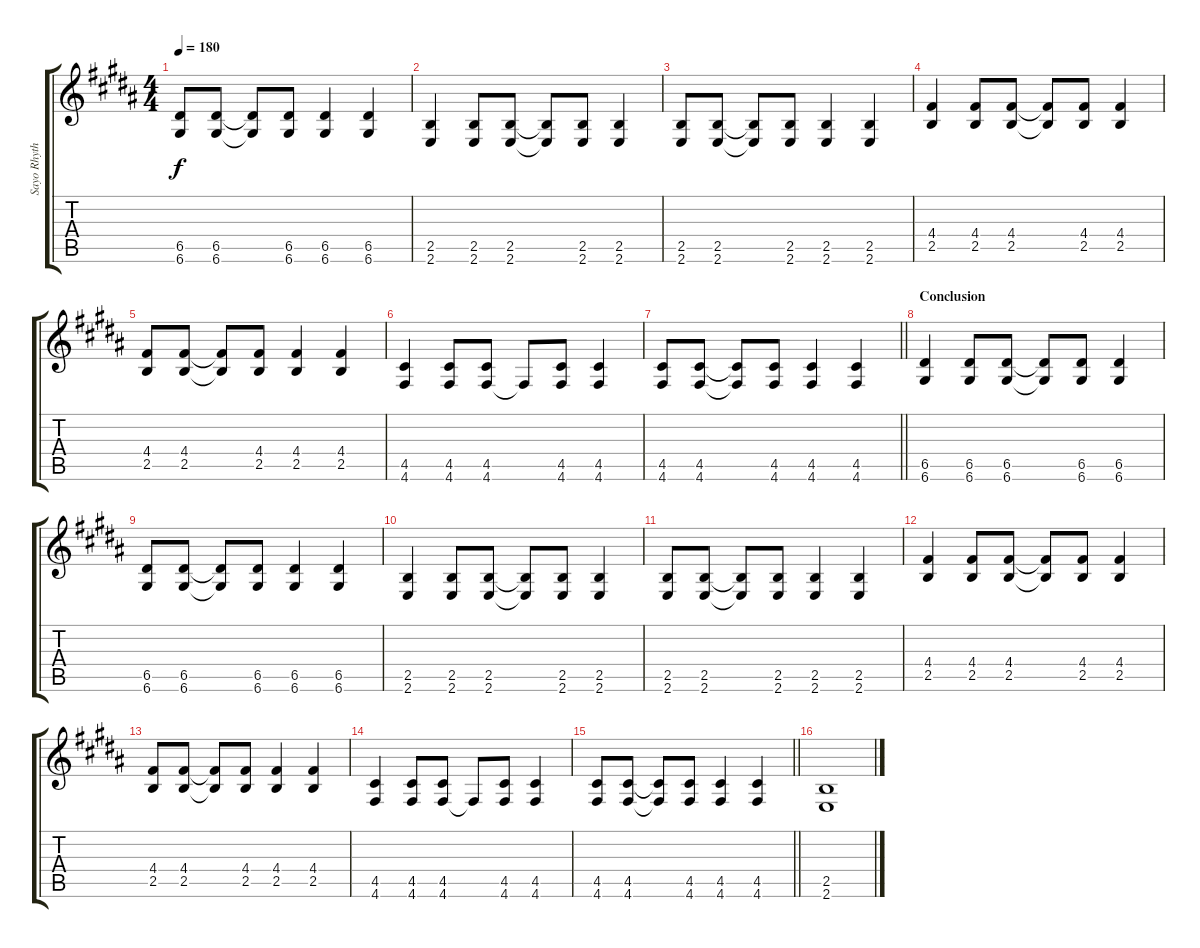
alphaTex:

\track ("Sayo Rhythmic Guitar" "Sayo Rhyth") {instrument distortionguitar}
\staff {score tabs}
\tuning (E4 B3 G3 D3 A2 D2) {hide}
\ts (4 4)
\tempo 180
\clef g2
\ks b
(6.5 6.6).8{dy f} (6.5 6.6).8 (6.5{t} 6.6{t}).8 (6.5 6.6).8 (6.5 6.6).4 (6.5 6.6).4 |
(2.5 2.6).4 (2.5 2.6).8 (2.5 2.6).8 (2.5{t} 2.6{t}).8 (2.5 2.6).8 (2.5 2.6).4 |
(2.5 2.6).8 (2.5 2.6).8 (2.5{t} 2.6{t}).8 (2.5 2.6).8 (2.5 2.6).4 (2.5 2.6).4 |
(4.4 2.5).4 (4.4 2.5).8 (4.4 2.5).8 (4.4{t} 2.5{t}).8 (4.4 2.5).8 (4.4 2.5).4 |
(4.4 2.5).8 (4.4 2.5).8 (4.4{t} 2.5{t}).8 (4.4 2.5).8 (4.4 2.5).4 (4.4 2.5).4 |
(4.5 4.6).4 (4.5 4.6).8 (4.5 4.6).8 4.6{t}.8 (4.5 4.6).8 (4.5 4.6).4 |
\barLineRight lightlight
(4.5 4.6).8 (4.5 4.6).8 (4.5{t} 4.6{t}).8 (4.5 4.6).8 (4.5 4.6).4 (4.5 4.6).4 |
\section ("" "Conclusion")
(6.5 6.6).4 (6.5 6.6).8 (6.5 6.6).8 (6.5{t} 6.6{t}).8 (6.5 6.6).8 (6.5 6.6).4 |
(6.5 6.6).8 (6.5 6.6).8 (6.5{t} 6.6{t}).8 (6.5 6.6).8 (6.5 6.6).4 (6.5 6.6).4 |
(2.5 2.6).4 (2.5 2.6).8 (2.5 2.6).8 (2.5{t} 2.6{t}).8 (2.5 2.6).8 (2.5 2.6).4 |
(2.5 2.6).8 (2.5 2.6).8 (2.5{t} 2.6{t}).8 (2.5 2.6).8 (2.5 2.6).4 (2.5 2.6).4 |
(4.4 2.5).4 (4.4 2.5).8 (4.4 2.5).8 (4.4{t} 2.5{t}).8 (4.4 2.5).8 (4.4 2.5).4 |
(4.4 2.5).8 (4.4 2.5).8 (4.4{t} 2.5{t}).8 (4.4 2.5).8 (4.4 2.5).4 (4.4 2.5).4 |
(4.5 4.6).4 (4.5 4.6).8 (4.5 4.6).8 4.6{t}.8 (4.5 4.6).8 (4.5 4.6).4 |
\barLineRight lightlight
(4.5 4.6).8 (4.5 4.6).8 (4.5{t} 4.6{t}).8 (4.5 4.6).8 (4.5 4.6).4 (4.5 4.6).4 |
(2.5 2.6).1
